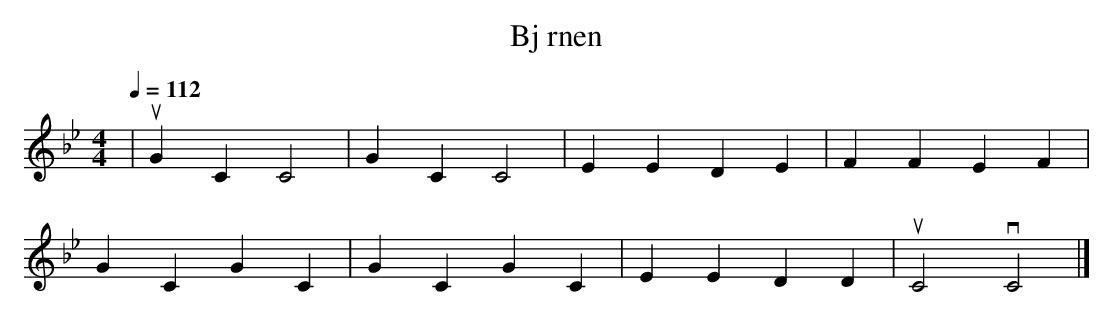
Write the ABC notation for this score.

X:1
T: Bj rnen
M: 4/4
L: 1/4
Q: 112
K: Bb
| uGC C2 | GC C2 | EE DE | FF EF |
GC GC | GC GC | EE DD | uC2 vC2 |]
